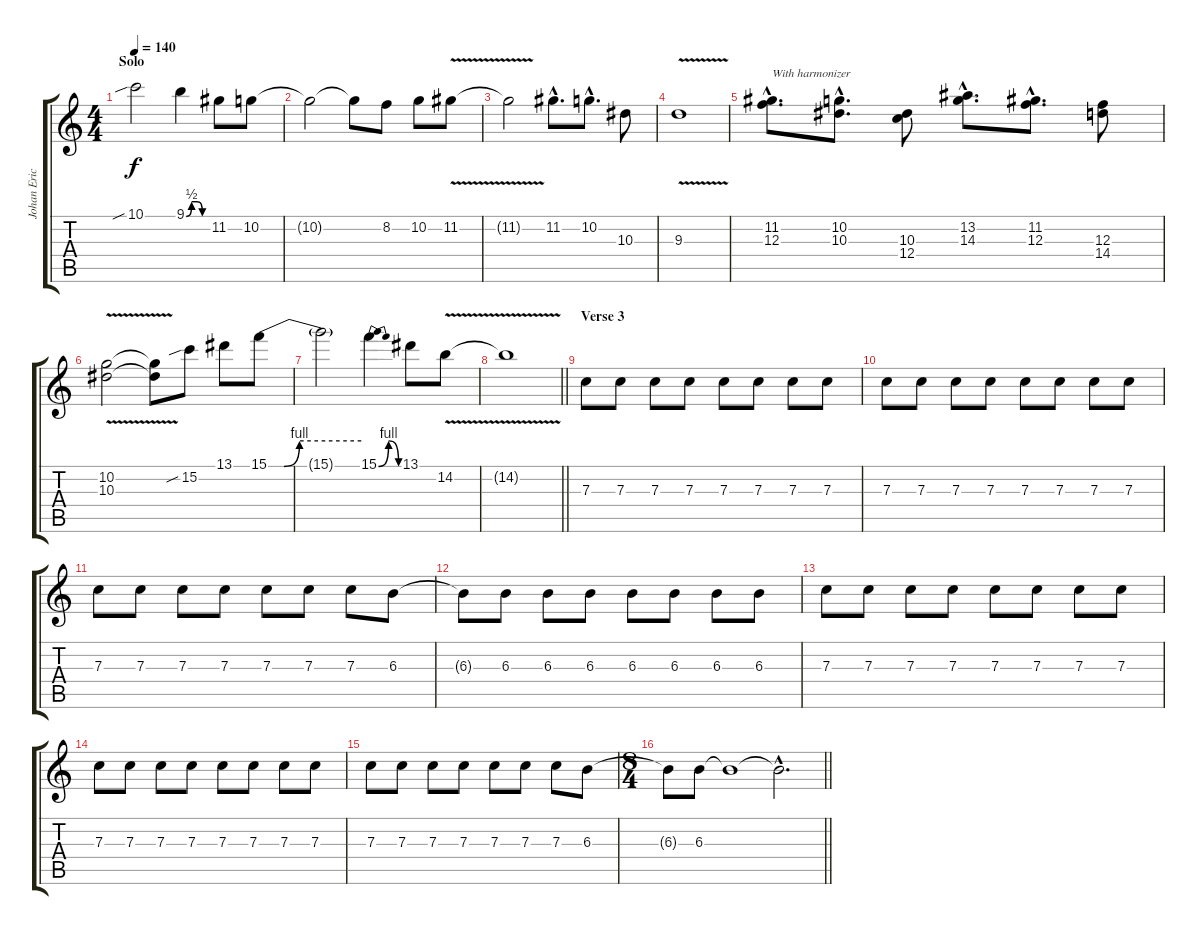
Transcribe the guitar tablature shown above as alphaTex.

\track ("Johan Ericson " "Johan Eric") {instrument distortionguitar}
\staff {score tabs}
\tuning (D4 A3 F3 C3 G2 C2) {hide}
\ts (4 4)
\section ("" "Solo")
\tempo 140
\clef g2
\ks c
10.1{sib}.2{dy f} 9.1{be (custom 0 0 15 2 30 2 45 0 60 0)}.4 11.2.8 10.2.8 |
10.2{t}.2 10.2{t}.8 8.2.8 10.2.8 11.2{v}.8 |
11.2{t}.2 11.2{hac}.8{d} 10.2{hac}.8{d} 10.3.8 |
9.3{v}.1 |
(11.2{hac} 12.3{hac}).8{d txt "With harmonizer"} (10.2{hac} 10.3{hac}).8{d} (10.3 12.4).8 (13.2{hac} 14.3{hac}).8{d} (11.2{hac} 12.3{hac}).8{d} (12.3 14.4).8 |
(10.2{v} 10.3{v}).2 (10.2{t} 10.3{t}).8 15.2{sib}.8 13.1.8 15.1{be (custom 0 0 10 0 20 4 60 4)}.8 |
15.1{t}.2 15.1{be (bendrelease 0 0 30 4 30 4 60 0)}.4 13.1.8 14.2{v}.8 |
\barLineRight lightlight
14.2{t}.1 |
\section ("" "Verse 3")
7.3.8 7.3.8 7.3.8 7.3.8 7.3.8 7.3.8 7.3.8 7.3.8 |
7.3.8 7.3.8 7.3.8 7.3.8 7.3.8 7.3.8 7.3.8 7.3.8 |
7.3.8 7.3.8 7.3.8 7.3.8 7.3.8 7.3.8 7.3.8 6.3.8 |
6.3{t}.8 6.3.8 6.3.8 6.3.8 6.3.8 6.3.8 6.3.8 6.3.8 |
7.3.8 7.3.8 7.3.8 7.3.8 7.3.8 7.3.8 7.3.8 7.3.8 |
7.3.8 7.3.8 7.3.8 7.3.8 7.3.8 7.3.8 7.3.8 7.3.8 |
7.3.8 7.3.8 7.3.8 7.3.8 7.3.8 7.3.8 7.3.8 6.3.8 |
\ts (8 4)
\barLineRight lightlight
6.3{t}.8 6.3.8 6.3{t}.1 6.3{hac t}.2{d}
